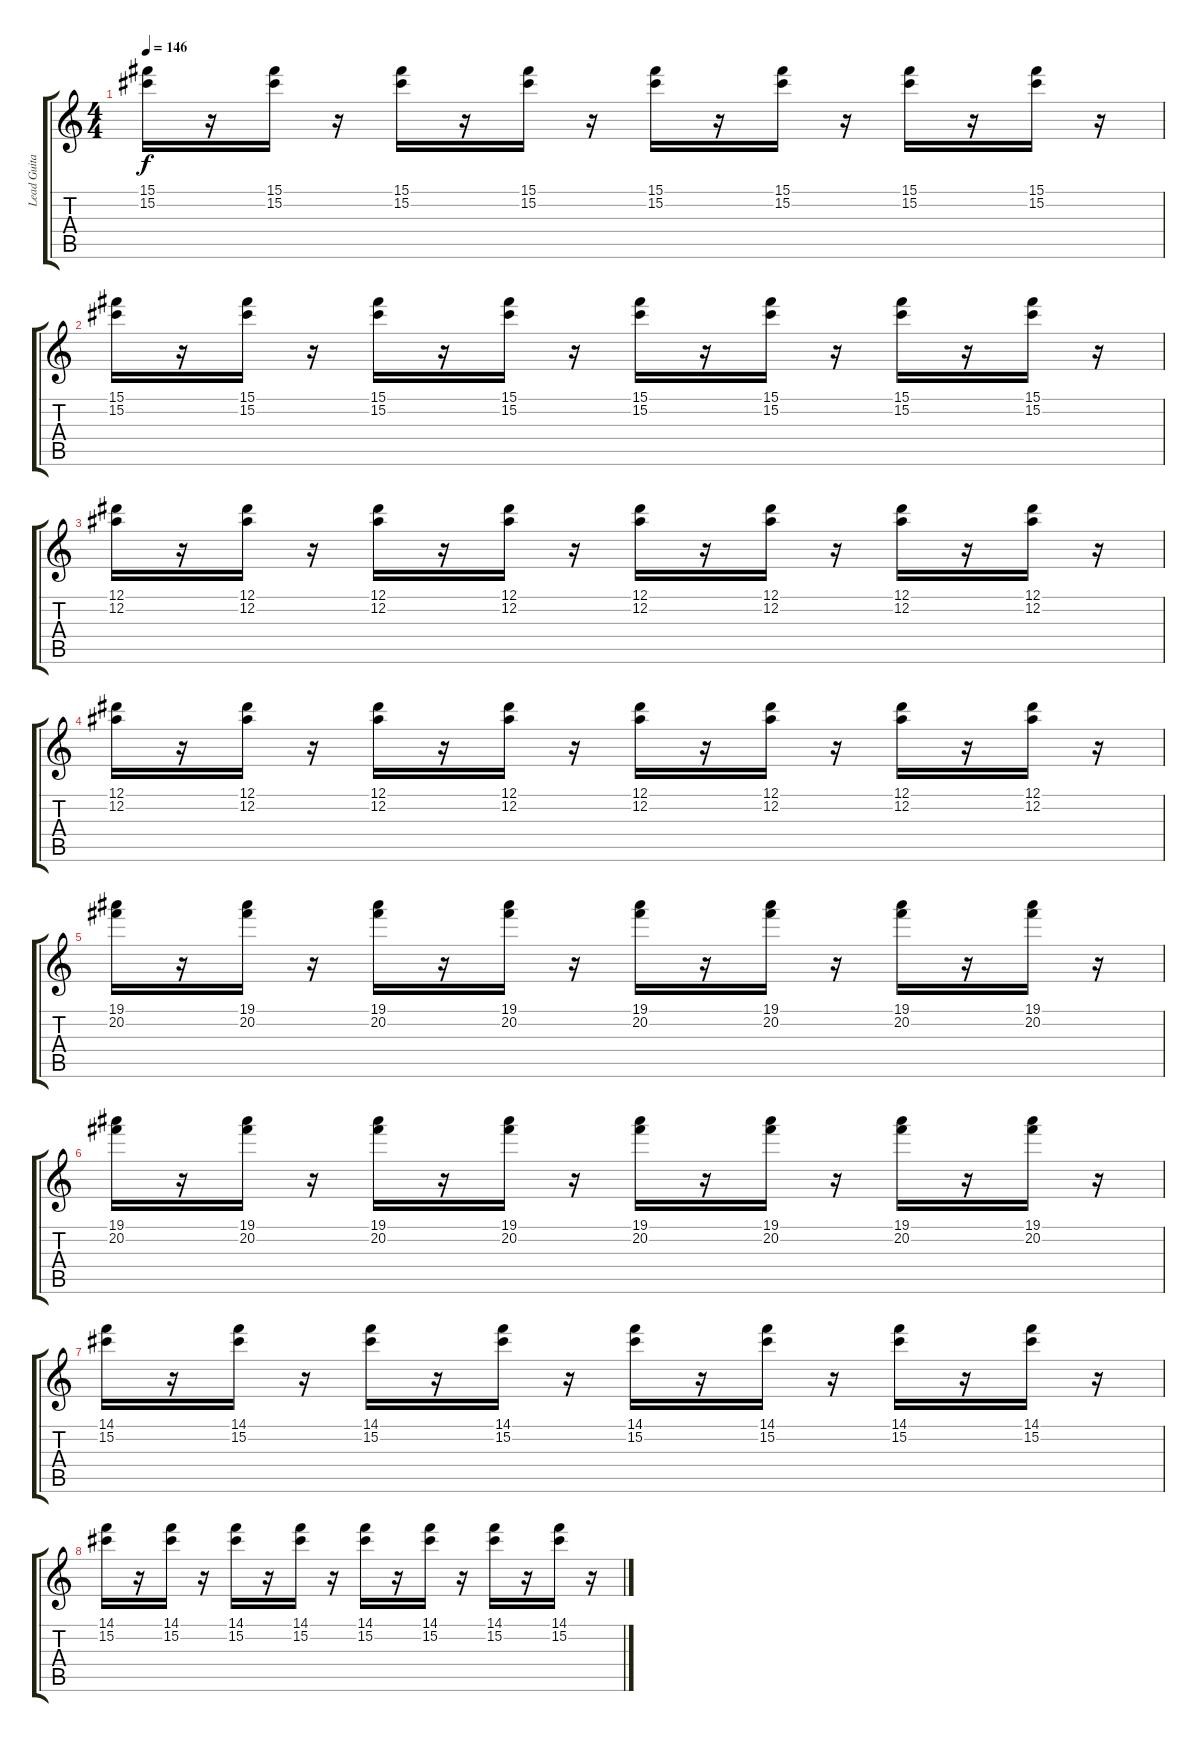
\track ("Lead Guitar" "Lead Guita") {instrument distortionguitar}
\staff {score tabs}
\tuning (Eb4 Bb3 Gb3 Db3 Ab2 Db2) {hide}
\ts (4 4)
\tempo 146
\clef g2
\ks c
(15.1 15.2).16{dy f} r.16 (15.1 15.2).16 r.16 (15.1 15.2).16 r.16 (15.1 15.2).16 r.16 (15.1 15.2).16 r.16 (15.1 15.2).16 r.16 (15.1 15.2).16 r.16 (15.1 15.2).16 r.16 |
(15.1 15.2).16 r.16 (15.1 15.2).16 r.16 (15.1 15.2).16 r.16 (15.1 15.2).16 r.16 (15.1 15.2).16 r.16 (15.1 15.2).16 r.16 (15.1 15.2).16 r.16 (15.1 15.2).16 r.16 |
(12.1 12.2).16 r.16 (12.1 12.2).16 r.16 (12.1 12.2).16 r.16 (12.1 12.2).16 r.16 (12.1 12.2).16 r.16 (12.1 12.2).16 r.16 (12.1 12.2).16 r.16 (12.1 12.2).16 r.16 |
(12.1 12.2).16 r.16 (12.1 12.2).16 r.16 (12.1 12.2).16 r.16 (12.1 12.2).16 r.16 (12.1 12.2).16 r.16 (12.1 12.2).16 r.16 (12.1 12.2).16 r.16 (12.1 12.2).16 r.16 |
(19.1 20.2).16 r.16 (19.1 20.2).16 r.16 (19.1 20.2).16 r.16 (19.1 20.2).16 r.16 (19.1 20.2).16 r.16 (19.1 20.2).16 r.16 (19.1 20.2).16 r.16 (19.1 20.2).16 r.16 |
(19.1 20.2).16 r.16 (19.1 20.2).16 r.16 (19.1 20.2).16 r.16 (19.1 20.2).16 r.16 (19.1 20.2).16 r.16 (19.1 20.2).16 r.16 (19.1 20.2).16 r.16 (19.1 20.2).16 r.16 |
(14.1 15.2).16 r.16 (14.1 15.2).16 r.16 (14.1 15.2).16 r.16 (14.1 15.2).16 r.16 (14.1 15.2).16 r.16 (14.1 15.2).16 r.16 (14.1 15.2).16 r.16 (14.1 15.2).16 r.16 |
(14.1 15.2).16 r.16 (14.1 15.2).16 r.16 (14.1 15.2).16 r.16 (14.1 15.2).16 r.16 (14.1 15.2).16 r.16 (14.1 15.2).16 r.16 (14.1 15.2).16 r.16 (14.1 15.2).16 r.16
